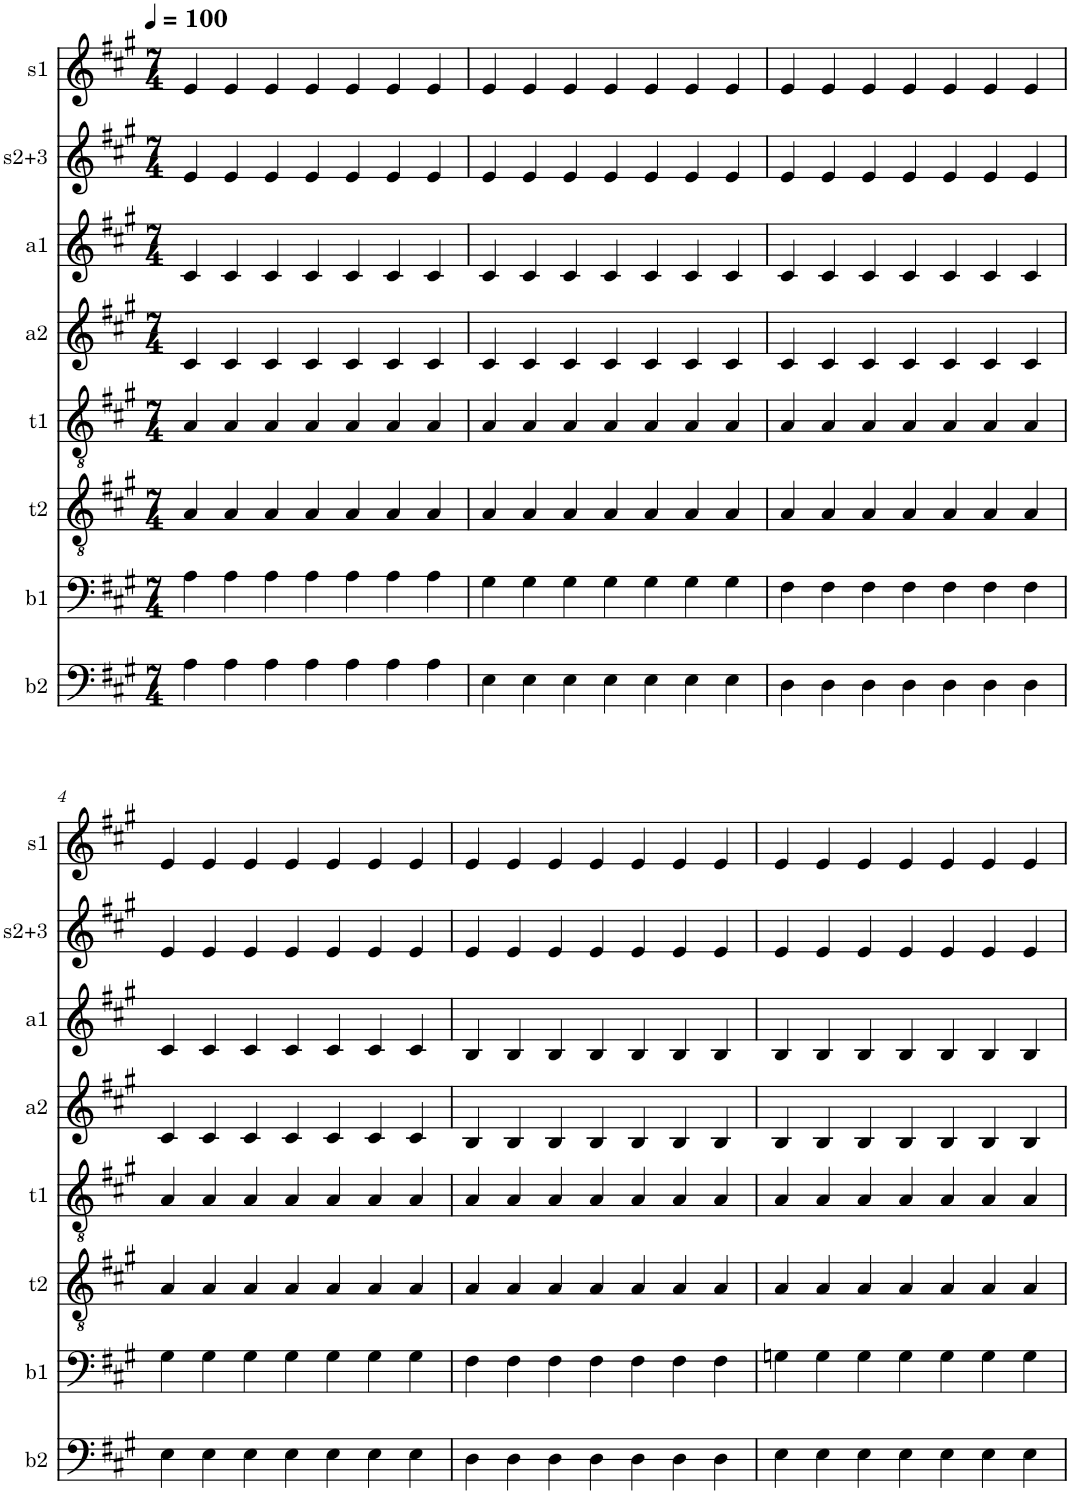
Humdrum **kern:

**kern	**kern	**kern	**kern	**kern	**kern	**kern	**kern
*part8	*part7	*part6	*part5	*part4	*part3	*part2	*part1
*staff8	*staff7	*staff6	*staff5	*staff4	*staff3	*staff2	*staff1
*I"b2	*I"b1	*I"t2	*I"t1	*I"a2	*I"a1	*I"s2+3	*I"s1
*I'b2	*I'b1	*I't2	*I't1	*I'a2	*I'a1	*I's2+3	*I's1
*clefF4	*clefF4	*clefGv2	*clefGv2	*clefG2	*clefG2	*clefG2	*clefG2
*k[f#c#g#]	*k[f#c#g#]	*k[f#c#g#]	*k[f#c#g#]	*k[f#c#g#]	*k[f#c#g#]	*k[f#c#g#]	*k[f#c#g#]
*M7/4	*M7/4	*M7/4	*M7/4	*M7/4	*M7/4	*M7/4	*M7/4
*MM100	*MM100	*MM100	*MM100	*MM100	*MM100	*MM100	*MM100
=1	=1	=1	=1	=1	=1	=1	=1
4A\	4A\	4A/	4A/	4c#/	4c#/	4e/	4e/
4A\	4A\	4A/	4A/	4c#/	4c#/	4e/	4e/
4A\	4A\	4A/	4A/	4c#/	4c#/	4e/	4e/
4A\	4A\	4A/	4A/	4c#/	4c#/	4e/	4e/
4A\	4A\	4A/	4A/	4c#/	4c#/	4e/	4e/
4A\	4A\	4A/	4A/	4c#/	4c#/	4e/	4e/
4A\	4A\	4A/	4A/	4c#/	4c#/	4e/	4e/
=2	=2	=2	=2	=2	=2	=2	=2
4E\	4G#\	4A/	4A/	4c#/	4c#/	4e/	4e/
4E\	4G#\	4A/	4A/	4c#/	4c#/	4e/	4e/
4E\	4G#\	4A/	4A/	4c#/	4c#/	4e/	4e/
4E\	4G#\	4A/	4A/	4c#/	4c#/	4e/	4e/
4E\	4G#\	4A/	4A/	4c#/	4c#/	4e/	4e/
4E\	4G#\	4A/	4A/	4c#/	4c#/	4e/	4e/
4E\	4G#\	4A/	4A/	4c#/	4c#/	4e/	4e/
=3	=3	=3	=3	=3	=3	=3	=3
4D\	4F#\	4A/	4A/	4c#/	4c#/	4e/	4e/
4D\	4F#\	4A/	4A/	4c#/	4c#/	4e/	4e/
4D\	4F#\	4A/	4A/	4c#/	4c#/	4e/	4e/
4D\	4F#\	4A/	4A/	4c#/	4c#/	4e/	4e/
4D\	4F#\	4A/	4A/	4c#/	4c#/	4e/	4e/
4D\	4F#\	4A/	4A/	4c#/	4c#/	4e/	4e/
4D\	4F#\	4A/	4A/	4c#/	4c#/	4e/	4e/
!!LO:LB:g=z
=4	=4	=4	=4	=4	=4	=4	=4
4E\	4G#\	4A/	4A/	4c#/	4c#/	4e/	4e/
4E\	4G#\	4A/	4A/	4c#/	4c#/	4e/	4e/
4E\	4G#\	4A/	4A/	4c#/	4c#/	4e/	4e/
4E\	4G#\	4A/	4A/	4c#/	4c#/	4e/	4e/
4E\	4G#\	4A/	4A/	4c#/	4c#/	4e/	4e/
4E\	4G#\	4A/	4A/	4c#/	4c#/	4e/	4e/
4E\	4G#\	4A/	4A/	4c#/	4c#/	4e/	4e/
=5	=5	=5	=5	=5	=5	=5	=5
4D\	4F#\	4A/	4A/	4B/	4B/	4e/	4e/
4D\	4F#\	4A/	4A/	4B/	4B/	4e/	4e/
4D\	4F#\	4A/	4A/	4B/	4B/	4e/	4e/
4D\	4F#\	4A/	4A/	4B/	4B/	4e/	4e/
4D\	4F#\	4A/	4A/	4B/	4B/	4e/	4e/
4D\	4F#\	4A/	4A/	4B/	4B/	4e/	4e/
4D\	4F#\	4A/	4A/	4B/	4B/	4e/	4e/
=6	=6	=6	=6	=6	=6	=6	=6
4E\	4Gn\	4A/	4A/	4B/	4B/	4e/	4e/
4E\	4G\	4A/	4A/	4B/	4B/	4e/	4e/
4E\	4G\	4A/	4A/	4B/	4B/	4e/	4e/
4E\	4G\	4A/	4A/	4B/	4B/	4e/	4e/
4E\	4G\	4A/	4A/	4B/	4B/	4e/	4e/
4E\	4G\	4A/	4A/	4B/	4B/	4e/	4e/
4E\	4G\	4A/	4A/	4B/	4B/	4e/	4e/
=	=	=	=	=	=	=	=
*-	*-	*-	*-	*-	*-	*-	*-
